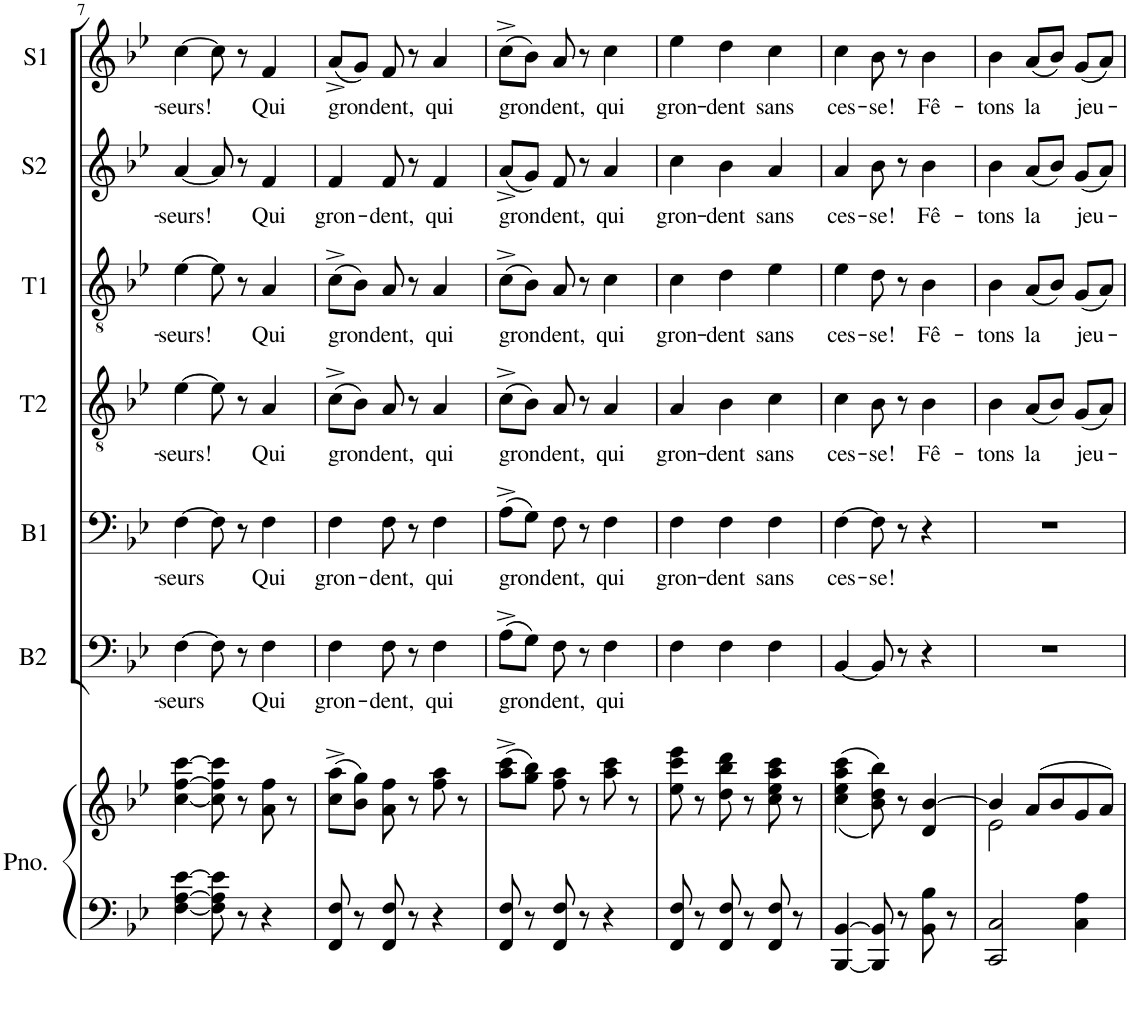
**kern	**kern	**kern	**text	**kern	**text	**kern	**text	**kern	**text	**kern	**text	**kern	**text
*part7	*part7	*part6	*part6	*part5	*part5	*part4	*part4	*part3	*part3	*part2	*part2	*part1	*part1
*staff8	*staff7	*staff6	*staff6	*staff5	*staff5	*staff4	*staff4	*staff3	*staff3	*staff2	*staff2	*staff1	*staff1
*I"Piano	*	*I"Basse 2	*	*I"Basse 1	*	*I"Tenor 2	*	*I"Tenor 1	*	*I"Soprano 2	*	*I"Soprano 1	*
*I'Pno.	*	*I'B2	*	*I'B1	*	*I'T2	*	*I'T1	*	*I'S2	*	*I'S1	*
!!LO:PB:g=z
*clefF4	*clefG2	*clefF4	*	*clefF4	*	*clefGv2	*	*clefGv2	*	*clefG2	*	*clefG2	*
*k[b-e-]	*k[b-e-]	*k[b-e-]	*	*k[b-e-]	*	*k[b-e-]	*	*k[b-e-]	*	*k[b-e-]	*	*k[b-e-]	*
*M3/4	*M3/4	*M3/4	*	*M3/4	*	*M3/4	*	*M3/4	*	*M3/4	*	*M3/4	*
=7	=7	=7	=7	=7	=7	=7	=7	=7	=7	=7	=7	=7	=7
!	!	!	!LO:LY:b	!	!LO:LY:b	!	!LO:LY:b	!	!LO:LY:b	!	!LO:LY:b	!	!LO:LY:b
[4F\ [4A\ [4e-\	[4cc\ [4ff\ [4ccc\	[4F\	-seurs	[4F\	-seurs	[4e-\	-seurs!	[4e-\	-seurs!	[4a/	-seurs!	[4cc\	-seurs!
8F\] 8A\] 8e-\]	8cc\] 8ff\] 8ccc\]	8F\]	.	8F\]	.	8e-\]	.	8e-\]	.	8a/]	.	8cc\]	.
8r	8r	8r	.	8r	.	8r	.	8r	.	8r	.	8r	.
!	!	!	!LO:LY:b	!	!LO:LY:b	!	!LO:LY:b	!	!LO:LY:b	!	!LO:LY:b	!	!LO:LY:b
4r	8a\ 8ff\	4F\	Qui	4F\	Qui	4A/	Qui	4A/	Qui	4f/	Qui	4f/	Qui
.	8r	.	.	.	.	.	.	.	.	.	.	.	.
=8	=8	=8	=8	=8	=8	=8	=8	=8	=8	=8	=8	=8	=8
!	!	!	!LO:LY:b	!	!LO:LY:b	!	!LO:LY:b	!	!LO:LY:b	!	!LO:LY:b	!	!LO:LY:b
8FF/ 8F/	(8cc\^ 8aa\^L	4F\	gron-	4F\	gron-	(8c^\L	gron-	(8c^\L	gron-	4f/	gron-	(8a^/L	gron-
8r	8b-\ 8gg\J)	.	.	.	.	8B-\J)	.	8B-\J)	.	.	.	8g/J)	.
!	!	!	!LO:LY:b	!	!LO:LY:b	!	!LO:LY:b	!	!LO:LY:b	!	!LO:LY:b	!	!LO:LY:b
8FF/ 8F/	8a\ 8ff\	8F\	-dent,	8F\	-dent,	8A/	-dent,	8A/	-dent,	8f/	-dent,	8f/	-dent,
8r	8r	8r	.	8r	.	8r	.	8r	.	8r	.	8r	.
!	!	!	!LO:LY:b	!	!LO:LY:b	!	!LO:LY:b	!	!LO:LY:b	!	!LO:LY:b	!	!LO:LY:b
4r	8ff\ 8aa\	4F\	qui	4F\	qui	4A/	qui	4A/	qui	4f/	qui	4a/	qui
.	8r	.	.	.	.	.	.	.	.	.	.	.	.
=9	=9	=9	=9	=9	=9	=9	=9	=9	=9	=9	=9	=9	=9
!	!	!	!LO:LY:b	!	!LO:LY:b	!	!LO:LY:b	!	!LO:LY:b	!	!LO:LY:b	!	!LO:LY:b
8FF/ 8F/	(8aa\^ 8ccc\^L	(8A^\L	gron-	(8A^\L	gron-	(8c^\L	gron-	(8c^\L	gron-	(8a^/L	gron-	(8cc^\L	gron-
8r	8gg\ 8bb-\J)	8G\J)	.	8G\J)	.	8B-\J)	.	8B-\J)	.	8g/J)	.	8b-\J)	.
!	!	!	!LO:LY:b	!	!LO:LY:b	!	!LO:LY:b	!	!LO:LY:b	!	!LO:LY:b	!	!LO:LY:b
8FF/ 8F/	8ff\ 8aa\	8F\	-dent,	8F\	-dent,	8A/	-dent,	8A/	-dent,	8f/	-dent,	8a/	-dent,
8r	8r	8r	.	8r	.	8r	.	8r	.	8r	.	8r	.
!	!	!	!LO:LY:b	!	!LO:LY:b	!	!LO:LY:b	!	!LO:LY:b	!	!LO:LY:b	!	!LO:LY:b
4r	8aa\ 8ccc\	4F\	qui	4F\	qui	4A/	qui	4c\	qui	4a/	qui	4cc\	qui
.	8r	.	.	.	.	.	.	.	.	.	.	.	.
=10	=10	=10	=10	=10	=10	=10	=10	=10	=10	=10	=10	=10	=10
!	!	!	!	!	!LO:LY:b	!	!LO:LY:b	!	!LO:LY:b	!	!LO:LY:b	!	!LO:LY:b
8FF/ 8F/	8ee-\ 8ccc\ 8eee-\	4F\	.	4F\	gron-	4A/	gron-	4c\	gron-	4cc\	gron-	4ee-\	gron-
8r	8r	.	.	.	.	.	.	.	.	.	.	.	.
!	!	!	!	!	!LO:LY:b	!	!LO:LY:b	!	!LO:LY:b	!	!LO:LY:b	!	!LO:LY:b
8FF/ 8F/	8dd\ 8bb-\ 8ddd\	4F\	.	4F\	-dent	4B-\	-dent	4d\	-dent	4b-\	-dent	4dd\	-dent
8r	8r	.	.	.	.	.	.	.	.	.	.	.	.
!	!	!	!	!	!LO:LY:b	!	!LO:LY:b	!	!LO:LY:b	!	!LO:LY:b	!	!LO:LY:b
8FF/ 8F/	8cc\ 8ee-\ 8aa\ 8ccc\	4F\	.	4F\	sans	4c\	sans	4e-\	sans	4a/	sans	4cc\	sans
8r	8r	.	.	.	.	.	.	.	.	.	.	.	.
=11	=11	=11	=11	=11	=11	=11	=11	=11	=11	=11	=11	=11	=11
!	!	!	!	!	!LO:LY:b	!	!LO:LY:b	!	!LO:LY:b	!	!LO:LY:b	!	!LO:LY:b
[4BBB-/ [4BB-/	((<4cc\ 4ee-\ 4aa\ 4ccc\	[4BB-/	.	[4F\	ces-	4c\	ces-	4e-\	ces-	4a/	ces-	4cc\	ces-
!	!	!	!	!	!LO:LY:b	!	!LO:LY:b	!	!LO:LY:b	!	!LO:LY:b	!	!LO:LY:b
8BBB-/] 8BB-/]	8b-\ 8dd\ 8bb-\))	8BB-/]	.	8F\]	-se!	8B-\	-se!	8d\	-se!	8b-\	-se!	8b-\	-se!
8r	8r	8r	.	8r	.	8r	.	8r	.	8r	.	8r	.
!	!	!	!	!	!	!	!LO:LY:b	!	!LO:LY:b	!	!LO:LY:b	!	!LO:LY:b
8BB-\ 8B-\	4d/ [4b-/	4r	.	4r	.	4B-\	Fê-	4B-\	Fê-	4b-\	Fê-	4b-\	Fê-
8r	.	.	.	.	.	.	.	.	.	.	.	.	.
=12	=12	=12	=12	=12	=12	=12	=12	=12	=12	=12	=12	=12	=12
*	*^	*	*	*	*	*	*	*	*	*	*	*	*
!	!	!	!	!	!	!	!	!LO:LY:b	!	!LO:LY:b	!	!LO:LY:b	!	!LO:LY:b
2CC/ 2C/	4b-/]	2e-\	2.r	.	2.r	.	4B-\	-tons	4B-\	-tons	4b-\	-tons	4b-\	-tons
!	!	!	!	!	!	!	!	!LO:LY:b	!	!LO:LY:b	!	!LO:LY:b	!	!LO:LY:b
.	(8a/L	.	.	.	.	.	(8A/L	la	(8A/L	la	(8a/L	la	(8a/L	la
.	8b-/	.	.	.	.	.	8B-/J)	.	8B-/J)	.	8b-/J)	.	8b-/J)	.
!	!	!	!	!	!	!	!	!LO:LY:b	!	!LO:LY:b	!	!LO:LY:b	!	!LO:LY:b
4C\ 4A\	8g/	4ryy	.	.	.	.	(8G/L	jeu-	(8G/L	jeu-	(8g/L	jeu-	(8g/L	jeu-
.	8a/J)	.	.	.	.	.	8A/J)	.	8A/J)	.	8a/J)	.	8a/J)	.
*	*v	*v	*	*	*	*	*	*	*	*	*	*	*	*
=	=	=	=	=	=	=	=	=	=	=	=	=	=
*-	*-	*-	*-	*-	*-	*-	*-	*-	*-	*-	*-	*-	*-
